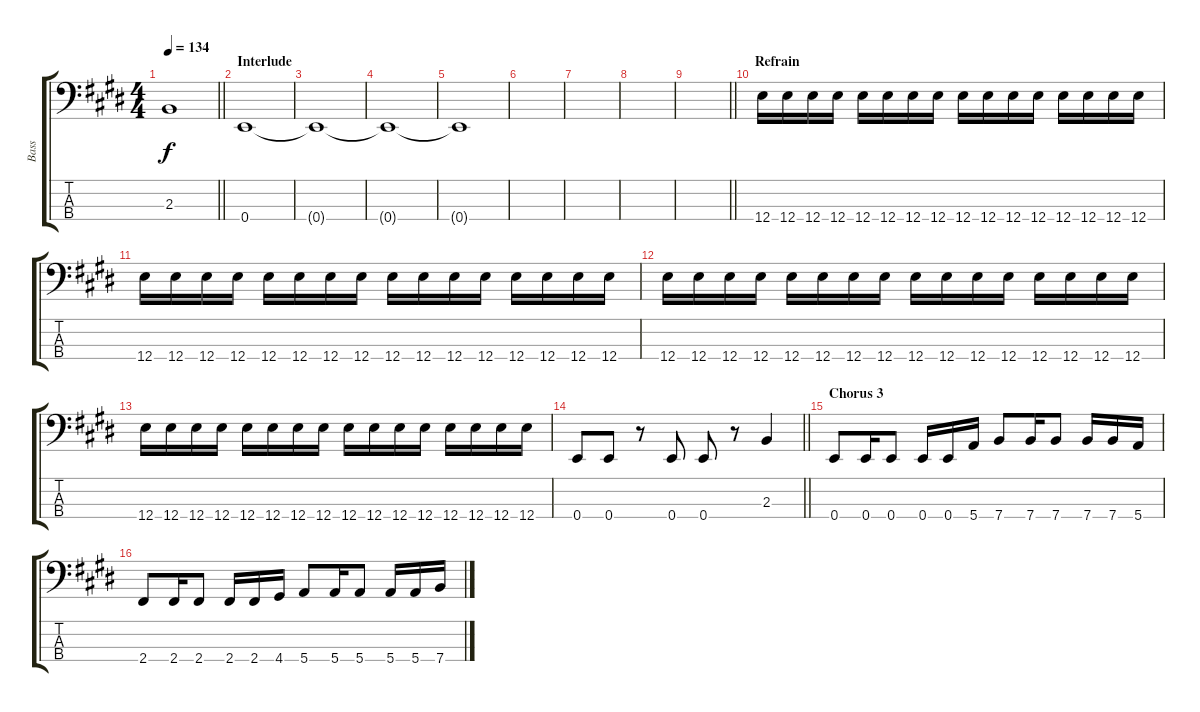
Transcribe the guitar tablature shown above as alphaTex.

\track ("Bass" "Bass") {instrument electricbasspick}
\staff {score tabs}
\tuning (G2 D2 A1 E1) {hide}
\ts (4 4)
\tempo 134
\clef f4
\barLineRight lightlight
\ks e
2.3.1{dy f} |
\section ("" "Interlude")
0.4.1{volume 0} |
0.4{t}.1 |
0.4{t}.1 |
0.4{t}.1 |
|
|
|
\barLineRight lightlight
|
\section ("" "Refrain")
12.4.16{volume 16} 12.4.16 12.4.16 12.4.16 12.4.16 12.4.16 12.4.16 12.4.16 12.4.16 12.4.16 12.4.16 12.4.16 12.4.16 12.4.16 12.4.16 12.4.16 |
12.4.16 12.4.16 12.4.16 12.4.16 12.4.16 12.4.16 12.4.16 12.4.16 12.4.16 12.4.16 12.4.16 12.4.16 12.4.16 12.4.16 12.4.16 12.4.16 |
12.4.16 12.4.16 12.4.16 12.4.16 12.4.16 12.4.16 12.4.16 12.4.16 12.4.16 12.4.16 12.4.16 12.4.16 12.4.16 12.4.16 12.4.16 12.4.16 |
12.4.16 12.4.16 12.4.16 12.4.16 12.4.16 12.4.16 12.4.16 12.4.16 12.4.16 12.4.16 12.4.16 12.4.16 12.4.16 12.4.16 12.4.16 12.4.16 |
\barLineRight lightlight
0.4.8 0.4.8 r.8 0.4.8 0.4.8 r.8 2.3.4 |
\section ("" "Chorus 3")
0.4.8 0.4.16 0.4.8 0.4.16 0.4.16 5.4.16 7.4.8 7.4.16 7.4.8 7.4.16 7.4.16 5.4.16 |
2.4.8 2.4.16 2.4.8 2.4.16 2.4.16 4.4.16 5.4.8 5.4.16 5.4.8 5.4.16 5.4.16 7.4.16
